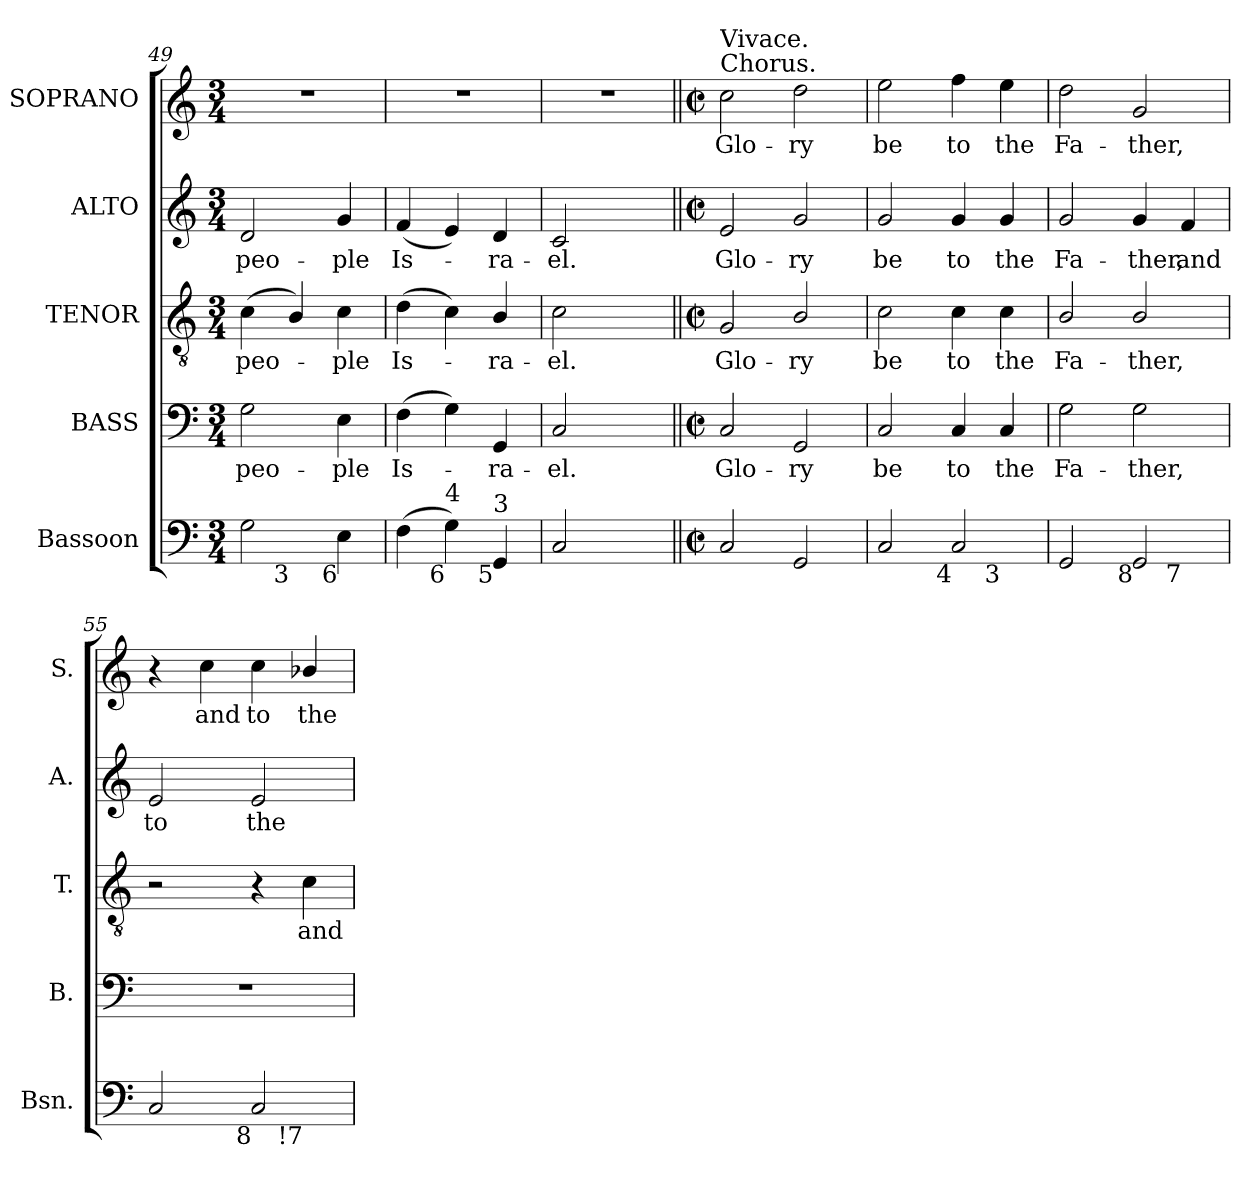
**kern	**kern	**text	**kern	**text	**kern	**text	**kern	**text
*part5	*part4	*part4	*part3	*part3	*part2	*part2	*part1	*part1
*staff5	*staff4	*staff4	*staff3	*staff3	*staff2	*staff2	*staff1	*staff1
*I"Bassoon	*I"BASS	*	*I"TENOR	*	*I"ALTO	*	*I"SOPRANO	*
*I'Bsn.	*I'B.	*	*I'T.	*	*I'A.	*	*I'S.	*
*clefF4	*clefF4	*	*clefGv2	*	*clefG2	*	*clefG2	*
*	*	*	*ITrd7c12	*	*	*	*	*
*k[]	*k[]	*	*k[]	*	*k[]	*	*k[]	*
*C:	*C:	*	*C:	*	*C:	*	*C:	*
*M3/4	*M3/4	*	*M3/4	*	*M3/4	*	*M3/4	*
=49	=49	=49	=49	=49	=49	=49	=49	=49
!	!	!LO:LY:b:color=#000000	!	!	!	!	!	!
!	!	!	!	!LO:LY:b:color=#000000	!	!	!	!
!LO:TX:b:rj:t=4	!	!	!	!	!	!	!	!
!	!	!	!	!	!	!LO:LY:b:color=#000000	!LO:N:vis=1	!
*^	*	*	*	*	*	*	*	*
2Gi\	4ryy	2Gi\	peo-	(4Ci\	peo-	2di/	peo-	2.r	.
!	!LO:TX:b:rj:t=3	!	!	!	!	!	!	!	!
.	2ryy	.	.	4BBi/)	.	.	.	.	.
!	!	!	!LO:LY:b:color=#000000	!	!	!	!	!	!
!	!	!	!	!	!LO:LY:b:color=#000000	!	!	!	!
!LO:TX:b:rj:t=6	!	!	!	!	!	!	!	!	!
!	!	!	!	!	!	!	!LO:LY:b:color=#000000	!	!
4Ei\	.	4Ei\	-ple	4Ci\	-ple	4gi/	-ple	.	.
*v	*v	*	*	*	*	*	*	*	*
=50	=50	=50	=50	=50	=50	=50	=50	=50
*^	*	*	*	*	*	*	*	*
!	!	!	!LO:LY:b:color=#000000	!	!	!	!	!	!
*v	*v	*	*	*	*	*	*	*	*
*^	*	*	*	*	*	*	*	*
!	!	!	!	!	!LO:LY:b:color=#000000	!	!	!	!
*v	*v	*	*	*	*	*	*	*	*
*^	*	*	*	*	*	*	*	*
!LO:TX:b:rj:t=6	!	!	!	!	!	!	!	!	!
!	!	!	!	!	!	!	!LO:LY:b:color=#000000	!LO:N:vis=1	!
*v	*v	*	*	*	*	*	*	*	*
(4Fi\	(4Fi\	Is-	(4Di\	Is-	(4fi/	Is-	2.r	.
!LO:TX:b:rj:t=6	!	!	!	!	!	!	!	!
!LO:TX:t=4	!	!	!	!	!	!	!	!
4Gi\)	4Gi\)	.	4Ci\)	.	4ei/)	.	.	.
!	!	!LO:LY:b:color=#000000	!	!	!	!	!	!
!	!	!	!	!LO:LY:b:color=#000000	!	!	!	!
!LO:TX:b:rj:t=5	!	!	!	!	!	!	!	!
!LO:TX:t=3	!	!	!	!	!	!	!	!
!	!	!	!	!	!	!LO:LY:b:color=#000000	!	!
4GGi/	4GGi/	-ra-	4BBi/	-ra-	4di/	-ra-	.	.
=51	=51	=51	=51	=51	=51	=51	=51	=51
!	!	!LO:LY:b:color=#000000	!	!	!	!	!	!
!	!	!	!	!LO:LY:b:color=#000000	!	!	!	!
!	!	!	!	!	!	!LO:LY:b:color=#000000	!LO:N:vis=1	!
2Ci/	2Ci/	-el.	2Ci\	-el.	2ci/	-el.	2.r	.
4ryy	4ryy	.	4ryy	.	4ryy	.	.	.
!!LO:PB:g=z
=52||	=52||	=52||	=52||	=52||	=52||	=52||	=52||	=52||
*M2/2	*M2/2	*	*M2/2	*	*M2/2	*	*M2/2	*
*met(c|)	*met(c|)	*	*met(c|)	*	*met(c|)	*	*met(c|)	*
!	!	!LO:LY:b:color=#000000	!	!	!	!	!	!
!	!	!	!	!LO:LY:b:color=#000000	!	!	!	!
!	!	!	!	!	!	!LO:LY:b:color=#000000	!	!
!	!	!	!	!	!	!	!LO:TX:a:t=Chorus.	!
!	!	!	!	!	!	!	!LO:TX:t=Vivace.	!
!	!	!	!	!	!	!	!	!LO:LY:b:color=#000000
2Ci/	2Ci/	Glo-	2GGi/	Glo-	2ei/	Glo-	2cci\	Glo-
!	!	!LO:LY:b:color=#000000	!	!	!	!	!	!
!	!	!	!	!LO:LY:b:color=#000000	!	!	!	!
!	!	!	!	!	!	!LO:LY:b:color=#000000	!	!
!	!	!	!	!	!	!	!	!LO:LY:b:color=#000000
2GGi/	2GGi/	-ry	2BBi/	-ry	2gi/	-ry	2ddi\	-ry
=53	=53	=53	=53	=53	=53	=53	=53	=53
!	!	!LO:LY:b:color=#000000	!	!	!	!	!	!
!	!	!	!	!LO:LY:b:color=#000000	!	!	!	!
!	!	!	!	!	!	!LO:LY:b:color=#000000	!	!
!	!	!	!	!	!	!	!	!LO:LY:b:color=#000000
*^	*	*	*	*	*	*	*	*
2Ci/	2.ryy	2Ci/	be	2Ci\	be	2gi/	be	2eei\	be
!	!	!	!LO:LY:b:color=#000000	!	!	!	!	!	!
!	!	!	!	!	!LO:LY:b:color=#000000	!	!	!	!
!	!	!	!	!	!	!	!LO:LY:b:color=#000000	!	!
!LO:TX:b:rj:t=4	!	!	!	!	!	!	!	!	!
!	!	!	!	!	!	!	!	!	!LO:LY:b:color=#000000
2Ci/	.	4Ci/	to	4Ci\	to	4gi/	to	4ffi\	to
!	!	!	!LO:LY:b:color=#000000	!	!	!	!	!	!
!	!	!	!	!	!LO:LY:b:color=#000000	!	!	!	!
!	!	!	!	!	!	!	!LO:LY:b:color=#000000	!	!
!	!LO:TX:b:rj:t=3	!	!	!	!	!	!	!	!
!	!	!	!	!	!	!	!	!	!LO:LY:b:color=#000000
.	4ryy	4Ci/	the	4Ci\	the	4gi/	the	4eei\	the
=54	=54	=54	=54	=54	=54	=54	=54	=54	=54
!	!	!	!LO:LY:b:color=#000000	!	!	!	!	!	!
!	!	!	!	!	!LO:LY:b:color=#000000	!	!	!	!
!	!	!	!	!	!	!	!LO:LY:b:color=#000000	!	!
!	!	!	!	!	!	!	!	!	!LO:LY:b:color=#000000
2GGi/	2.ryy	2Gi\	Fa-	2BBi/	Fa-	2gi/	Fa-	2ddi\	Fa-
!	!	!	!LO:LY:b:color=#000000	!	!	!	!	!	!
!	!	!	!	!	!LO:LY:b:color=#000000	!	!	!	!
!	!	!	!	!	!	!	!LO:LY:b:color=#000000	!	!
!LO:TX:b:rj:t=8	!	!	!	!	!	!	!	!	!
!	!	!	!	!	!	!	!	!	!LO:LY:b:color=#000000
2GGi/	.	2Gi\	-ther,	2BBi/	-ther,	4gi/	-ther,	2gi/	-ther,
!	!LO:TX:b:rj:t=7	!	!	!	!	!	!	!	!
!	!	!	!	!	!	!	!LO:LY:b:color=#000000	!	!
.	4ryy	.	.	.	.	4fi/	and	.	.
=55	=55	=55	=55	=55	=55	=55	=55	=55	=55
!	!	!	!	!	!	!	!LO:LY:b:color=#000000	!	!
2Ci/	2.ryy	1r	.	2r	.	2ei/	to	4r	.
!	!	!	!	!	!	!	!	!	!LO:LY:b:color=#000000
.	.	.	.	.	.	.	.	4cci\	and
!	!	!	!	!	!	!	!LO:LY:b:color=#000000	!	!
!LO:TX:b:rj:t=8	!	!	!	!	!	!	!	!	!
!	!	!	!	!	!	!	!	!	!LO:LY:b:color=#000000
2Ci/	.	.	.	4r	.	2ei/	the	4cci\	to
!	!	!	!	!	!LO:LY:b:color=#000000	!	!	!	!
!	!LO:TX:b:rj:t=!7	!	!	!	!	!	!	!	!
!	!	!	!	!	!	!	!	!	!LO:LY:b:color=#000000
.	4ryy	.	.	4Ci\	and	.	.	4b-Xi/	the
*v	*v	*	*	*	*	*	*	*	*
=	=	=	=	=	=	=	=	=
*-	*-	*-	*-	*-	*-	*-	*-	*-
